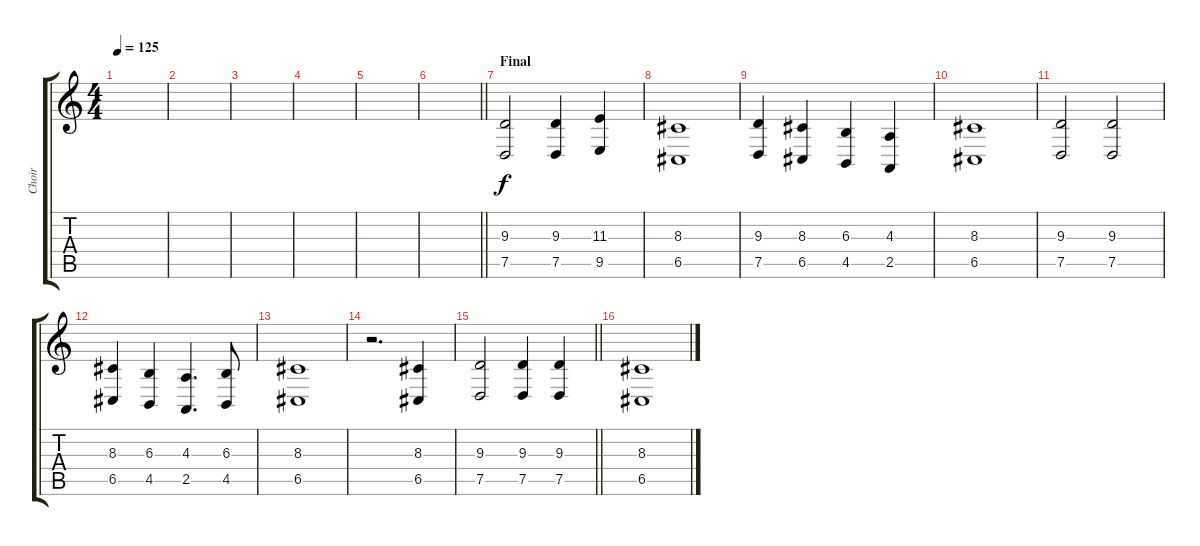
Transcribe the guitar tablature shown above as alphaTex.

\track ("Choir" "Choir") {instrument choiraahs}
\staff {score tabs}
\tuning (D4 A3 F3 C3 G2 D2) {hide}
\ts (4 4)
\tempo 125
\clef g2
\ks c
|
|
|
|
|
\barLineRight lightlight
|
\section ("" "Final")
(9.3 7.5).2{volume 12} (9.3 7.5).4 (11.3 9.5).4 |
(8.3 6.5).1 |
(9.3 7.5).4 (8.3 6.5).4 (6.3 4.5).4 (4.3 2.5).4 |
(8.3 6.5).1 |
(9.3 7.5).2 (9.3 7.5).2 |
(8.3 6.5).4 (6.3 4.5).4 (4.3 2.5).4{d} (6.3 4.5).8 |
(8.3 6.5).1 |
r.2{d} (8.3 6.5).4 |
\barLineRight lightlight
(9.3 7.5).2 (9.3 7.5).4 (9.3 7.5).4 |
\section ("" "")
(8.3 6.5).1
